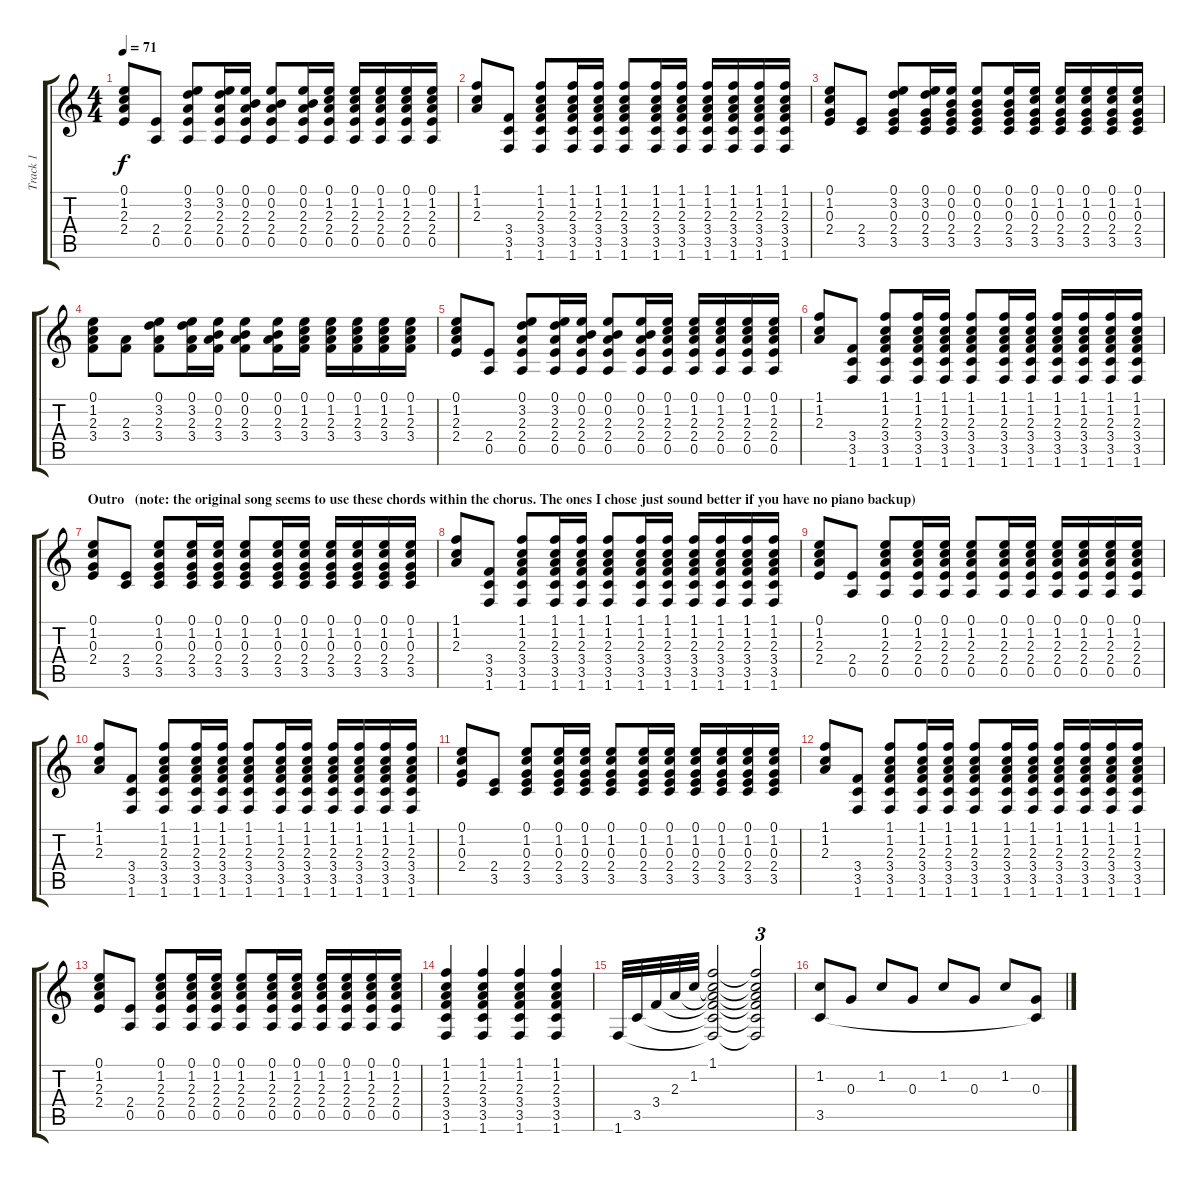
\track ("Track 1" "Track 1") {instrument acousticguitarsteel}
\staff {score tabs}
\tuning (E4 B3 G3 D3 A2 E2) {hide}
\ts (4 4)
\tempo 71
\clef g2
\ks c
(0.1 1.2 2.3 2.4).8{dy f} (2.4 0.5).8 (0.1 3.2 2.3 2.4 0.5).8 (0.1 3.2 2.3 2.4 0.5).16 (0.1 0.2 2.3 2.4 0.5).16 (0.1 0.2 2.3 2.4 0.5).8 (0.1 0.2 2.3 2.4 0.5).16 (0.1 1.2 2.3 2.4 0.5).16 (0.1 1.2 2.3 2.4 0.5).16 (0.1 1.2 2.3 2.4 0.5).16 (0.1 1.2 2.3 2.4 0.5).16 (0.1 1.2 2.3 2.4 0.5).16 |
(1.1 1.2 2.3).8 (3.4 3.5 1.6).8 (1.1 1.2 2.3 3.4 3.5 1.6).8 (1.1 1.2 2.3 3.4 3.5 1.6).16 (1.1 1.2 2.3 3.4 3.5 1.6).16 (1.1 1.2 2.3 3.4 3.5 1.6).8 (1.1 1.2 2.3 3.4 3.5 1.6).16 (1.1 1.2 2.3 3.4 3.5 1.6).16 (1.1 1.2 2.3 3.4 3.5 1.6).16 (1.1 1.2 2.3 3.4 3.5 1.6).16 (1.1 1.2 2.3 3.4 3.5 1.6).16 (1.1 1.2 2.3 3.4 3.5 1.6).16 |
(0.1 1.2 0.3 2.4).8 (2.4 3.5).8 (0.1 3.2 0.3 2.4 3.5).8 (0.1 3.2 0.3 2.4 3.5).16 (0.1 0.2 0.3 2.4 3.5).16 (0.1 0.2 0.3 2.4 3.5).8 (0.1 0.2 0.3 2.4 3.5).16 (0.1 1.2 0.3 2.4 3.5).16 (0.1 1.2 0.3 2.4 3.5).16 (0.1 1.2 0.3 2.4 3.5).16 (0.1 1.2 0.3 2.4 3.5).16 (0.1 1.2 0.3 2.4 3.5).16 |
(0.1 1.2 2.3 3.4).8 (2.3 3.4).8 (0.1 3.2 2.3 3.4).8 (0.1 3.2 2.3 3.4).16 (0.1 0.2 2.3 3.4).16 (0.1 0.2 2.3 3.4).8 (0.1 0.2 2.3 3.4).16 (0.1 1.2 2.3 3.4).16 (0.1 1.2 2.3 3.4).16 (0.1 1.2 2.3 3.4).16 (0.1 1.2 2.3 3.4).16 (0.1 1.2 2.3 3.4).16 |
(0.1 1.2 2.3 2.4).8 (2.4 0.5).8 (0.1 3.2 2.3 2.4 0.5).8 (0.1 3.2 2.3 2.4 0.5).16 (0.1 0.2 2.3 2.4 0.5).16 (0.1 0.2 2.3 2.4 0.5).8 (0.1 0.2 2.3 2.4 0.5).16 (0.1 1.2 2.3 2.4 0.5).16 (0.1 1.2 2.3 2.4 0.5).16 (0.1 1.2 2.3 2.4 0.5).16 (0.1 1.2 2.3 2.4 0.5).16 (0.1 1.2 2.3 2.4 0.5).16 |
(1.1 1.2 2.3).8 (3.4 3.5 1.6).8 (1.1 1.2 2.3 3.4 3.5 1.6).8 (1.1 1.2 2.3 3.4 3.5 1.6).16 (1.1 1.2 2.3 3.4 3.5 1.6).16 (1.1 1.2 2.3 3.4 3.5 1.6).8 (1.1 1.2 2.3 3.4 3.5 1.6).16 (1.1 1.2 2.3 3.4 3.5 1.6).16 (1.1 1.2 2.3 3.4 3.5 1.6).16 (1.1 1.2 2.3 3.4 3.5 1.6).16 (1.1 1.2 2.3 3.4 3.5 1.6).16 (1.1 1.2 2.3 3.4 3.5 1.6).16 |
\section ("" "Outro   (note: the original song seems to use these chords within the chorus. The ones I chose just sound better if you have no piano backup)")
(0.1 1.2 0.3 2.4).8 (2.4 3.5).8 (0.1 1.2 0.3 2.4 3.5).8 (0.1 1.2 0.3 2.4 3.5).16 (0.1 1.2 0.3 2.4 3.5).16 (0.1 1.2 0.3 2.4 3.5).8 (0.1 1.2 0.3 2.4 3.5).16 (0.1 1.2 0.3 2.4 3.5).16 (0.1 1.2 0.3 2.4 3.5).16 (0.1 1.2 0.3 2.4 3.5).16 (0.1 1.2 0.3 2.4 3.5).16 (0.1 1.2 0.3 2.4 3.5).16 |
(1.1 1.2 2.3).8 (3.4 3.5 1.6).8 (1.1 1.2 2.3 3.4 3.5 1.6).8 (1.1 1.2 2.3 3.4 3.5 1.6).16 (1.1 1.2 2.3 3.4 3.5 1.6).16 (1.1 1.2 2.3 3.4 3.5 1.6).8 (1.1 1.2 2.3 3.4 3.5 1.6).16 (1.1 1.2 2.3 3.4 3.5 1.6).16 (1.1 1.2 2.3 3.4 3.5 1.6).16 (1.1 1.2 2.3 3.4 3.5 1.6).16 (1.1 1.2 2.3 3.4 3.5 1.6).16 (1.1 1.2 2.3 3.4 3.5 1.6).16 |
(0.1 1.2 2.3 2.4).8 (2.4 0.5).8 (0.1 1.2 2.3 2.4 0.5).8 (0.1 1.2 2.3 2.4 0.5).16 (0.1 1.2 2.3 2.4 0.5).16 (0.1 1.2 2.3 2.4 0.5).8 (0.1 1.2 2.3 2.4 0.5).16 (0.1 1.2 2.3 2.4 0.5).16 (0.1 1.2 2.3 2.4 0.5).16 (0.1 1.2 2.3 2.4 0.5).16 (0.1 1.2 2.3 2.4 0.5).16 (0.1 1.2 2.3 2.4 0.5).16 |
(1.1 1.2 2.3).8 (3.4 3.5 1.6).8 (1.1 1.2 2.3 3.4 3.5 1.6).8 (1.1 1.2 2.3 3.4 3.5 1.6).16 (1.1 1.2 2.3 3.4 3.5 1.6).16 (1.1 1.2 2.3 3.4 3.5 1.6).8 (1.1 1.2 2.3 3.4 3.5 1.6).16 (1.1 1.2 2.3 3.4 3.5 1.6).16 (1.1 1.2 2.3 3.4 3.5 1.6).16 (1.1 1.2 2.3 3.4 3.5 1.6).16 (1.1 1.2 2.3 3.4 3.5 1.6).16 (1.1 1.2 2.3 3.4 3.5 1.6).16 |
(0.1 1.2 0.3 2.4).8 (2.4 3.5).8 (0.1 1.2 0.3 2.4 3.5).8 (0.1 1.2 0.3 2.4 3.5).16 (0.1 1.2 0.3 2.4 3.5).16 (0.1 1.2 0.3 2.4 3.5).8 (0.1 1.2 0.3 2.4 3.5).16 (0.1 1.2 0.3 2.4 3.5).16 (0.1 1.2 0.3 2.4 3.5).16 (0.1 1.2 0.3 2.4 3.5).16 (0.1 1.2 0.3 2.4 3.5).16 (0.1 1.2 0.3 2.4 3.5).16 |
(1.1 1.2 2.3).8 (3.4 3.5 1.6).8 (1.1 1.2 2.3 3.4 3.5 1.6).8 (1.1 1.2 2.3 3.4 3.5 1.6).16 (1.1 1.2 2.3 3.4 3.5 1.6).16 (1.1 1.2 2.3 3.4 3.5 1.6).8 (1.1 1.2 2.3 3.4 3.5 1.6).16 (1.1 1.2 2.3 3.4 3.5 1.6).16 (1.1 1.2 2.3 3.4 3.5 1.6).16 (1.1 1.2 2.3 3.4 3.5 1.6).16 (1.1 1.2 2.3 3.4 3.5 1.6).16 (1.1 1.2 2.3 3.4 3.5 1.6).16 |
(0.1 1.2 2.3 2.4).8 (2.4 0.5).8 (0.1 1.2 2.3 2.4 0.5).8 (0.1 1.2 2.3 2.4 0.5).16 (0.1 1.2 2.3 2.4 0.5).16 (0.1 1.2 2.3 2.4 0.5).8 (0.1 1.2 2.3 2.4 0.5).16 (0.1 1.2 2.3 2.4 0.5).16 (0.1 1.2 2.3 2.4 0.5).16 (0.1 1.2 2.3 2.4 0.5).16 (0.1 1.2 2.3 2.4 0.5).16 (0.1 1.2 2.3 2.4 0.5).16 |
(1.1 1.2 2.3 3.4 3.5 1.6).4 (1.1 1.2 2.3 3.4 3.5 1.6).4 (1.1 1.2 2.3 3.4 3.5 1.6).4 (1.1 1.2 2.3 3.4 3.5 1.6).4 |
1.6.32 3.5.32 3.4.32 2.3.32 1.2.32 (1.1 1.2{t} 2.3{t} 3.4{t} 3.5{t} 1.6{t}).2 (1.1{t} 1.2{t} 2.3{t} 3.4{t} 3.5{t} 1.6{t}).2{tu (3 2)} |
(1.2 3.5).8 0.3.8 1.2.8 0.3.8 1.2.8 0.3.8 1.2.8 (0.3 3.5{t}).8
